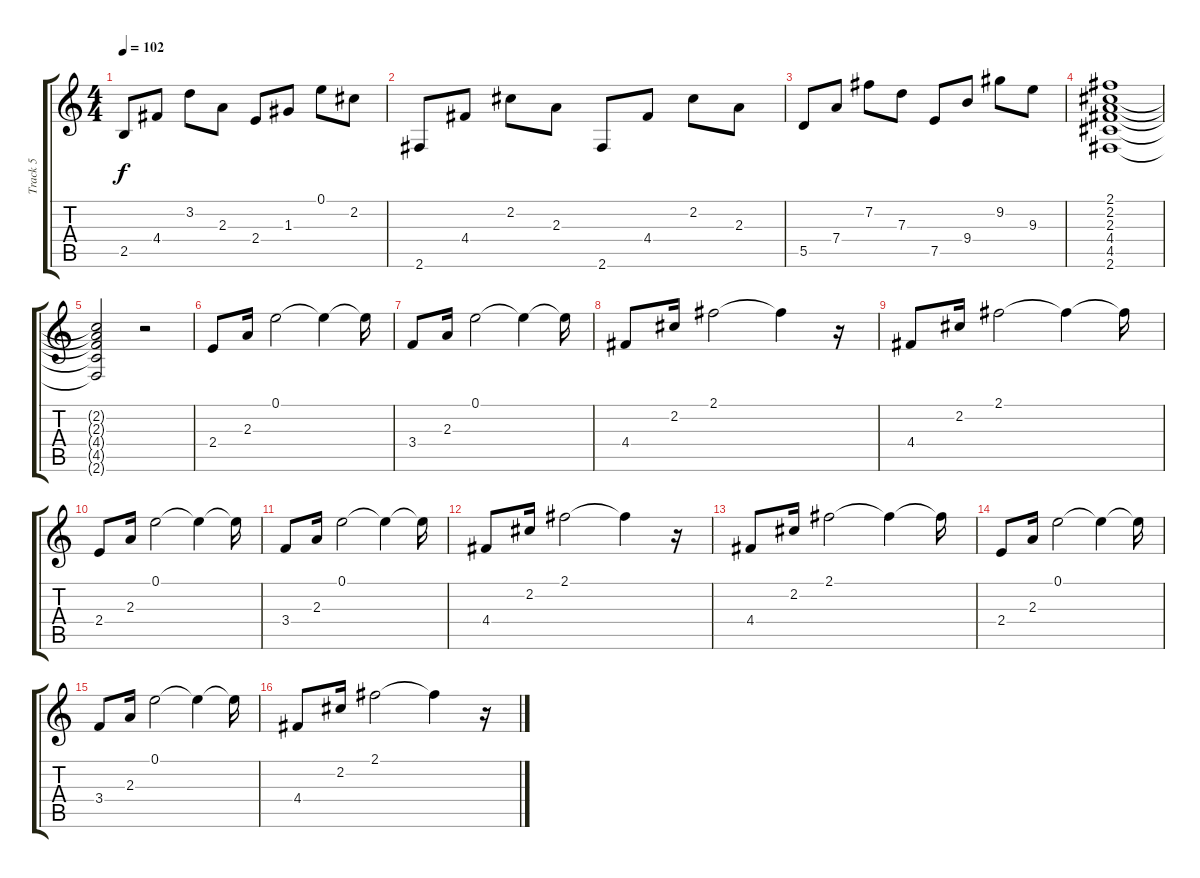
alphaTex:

\track ("Track 5" "Track 5") {instrument acousticguitarsteel}
\staff {score tabs}
\tuning (E4 B3 G3 D3 A2 E2) {hide}
\ts (4 4)
\tempo 102
\clef g2
\ks c
2.5.8{dy f} 4.4.8 3.2.8 2.3.8 2.4.8 1.3.8 0.1.8 2.2.8 |
2.6.8 4.4.8 2.2.8 2.3.8 2.6.8 4.4.8 2.2.8 2.3.8 |
5.5.8 7.4.8 7.2.8 7.3.8 7.5.8 9.4.8 9.2.8 9.3.8 |
(2.1 2.2 2.3 4.4 4.5 2.6).1 |
(2.2{t} 2.3{t} 4.4{t} 4.5{t} 2.6{t}).2 r.2 |
2.4.8 2.3.16 0.1.2 0.1{t}.4 0.1{t}.16 |
3.4.8 2.3.16 0.1.2 0.1{t}.4 0.1{t}.16 |
4.4.8 2.2.16 2.1.2 2.1{t}.4 r.16 |
4.4.8 2.2.16 2.1.2 2.1{t}.4 2.1{t}.16 |
2.4.8 2.3.16 0.1.2 0.1{t}.4 0.1{t}.16 |
3.4.8 2.3.16 0.1.2 0.1{t}.4 0.1{t}.16 |
4.4.8 2.2.16 2.1.2 2.1{t}.4 r.16 |
4.4.8 2.2.16 2.1.2 2.1{t}.4 2.1{t}.16 |
2.4.8 2.3.16 0.1.2 0.1{t}.4 0.1{t}.16 |
3.4.8 2.3.16 0.1.2 0.1{t}.4 0.1{t}.16 |
4.4.8 2.2.16 2.1.2 2.1{t}.4 r.16
